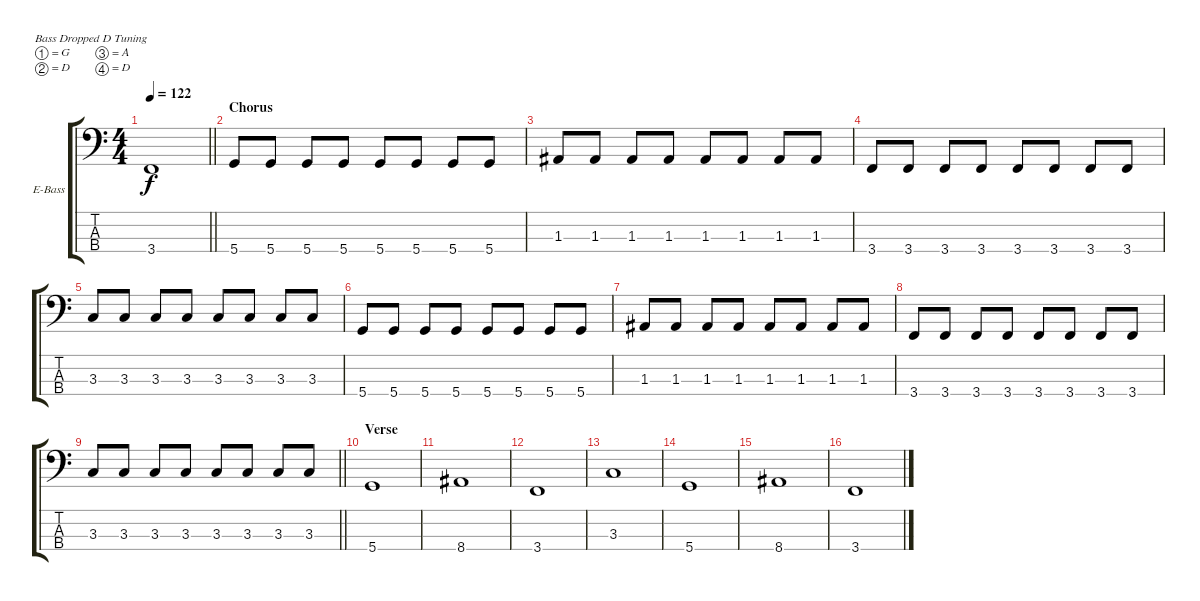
\bracketExtendMode groupsimilarinstruments
\firstSystemTrackNameOrientation horizontal
\otherSystemsTrackNameOrientation horizontal
\track ("Bass [Phoenix]" "E-Bass") {instrument electricbassfinger}
\staff {score tabs}
\tuning (G2 D2 A1 D1)
\ts (4 4)
\tempo 122
\clef f4
\barLineRight lightlight
\ks c
3.4{t}.1{dy f} |
\section ("" "Chorus")
5.4.8 5.4.8 5.4.8 5.4.8 5.4.8 5.4.8 5.4.8 5.4.8 |
1.3.8 1.3.8 1.3.8 1.3.8 1.3.8 1.3.8 1.3.8 1.3.8 |
3.4.8 3.4.8 3.4.8 3.4.8 3.4.8 3.4.8 3.4.8 3.4.8 |
3.3.8 3.3.8 3.3.8 3.3.8 3.3.8 3.3.8 3.3.8 3.3.8 |
5.4.8 5.4.8 5.4.8 5.4.8 5.4.8 5.4.8 5.4.8 5.4.8 |
1.3.8 1.3.8 1.3.8 1.3.8 1.3.8 1.3.8 1.3.8 1.3.8 |
3.4.8 3.4.8 3.4.8 3.4.8 3.4.8 3.4.8 3.4.8 3.4.8 |
\barLineRight lightlight
3.3.8 3.3.8 3.3.8 3.3.8 3.3.8 3.3.8 3.3.8 3.3.8 |
\section ("" "Verse")
5.4.1 |
8.4.1 |
3.4.1 |
3.3.1 |
5.4.1 |
8.4.1 |
3.4.1
